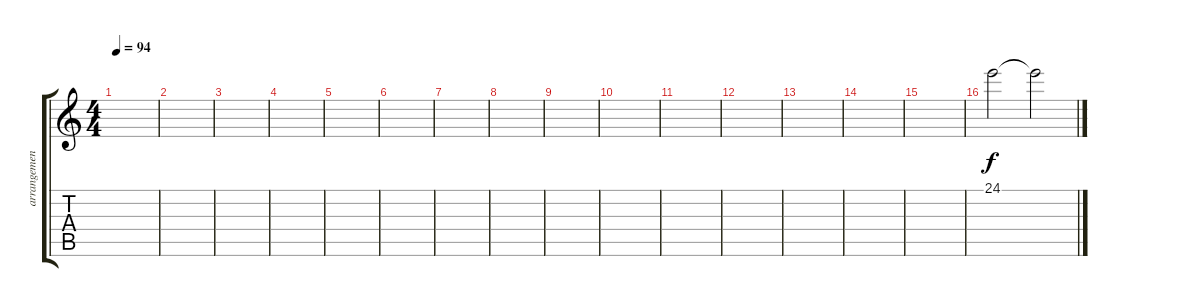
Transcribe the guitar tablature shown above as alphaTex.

\track ("arrangements (Cools) 2" "arrangemen") {instrument synthstrings1}
\staff {score tabs}
\tuning (E4 B3 G3 D3 A2 E2) {hide}
\ts (4 4)
\tempo 94
\clef g2
\ks c
|
|
|
|
|
|
|
|
|
|
|
|
|
|
|
24.1.2 24.1{t}.2
